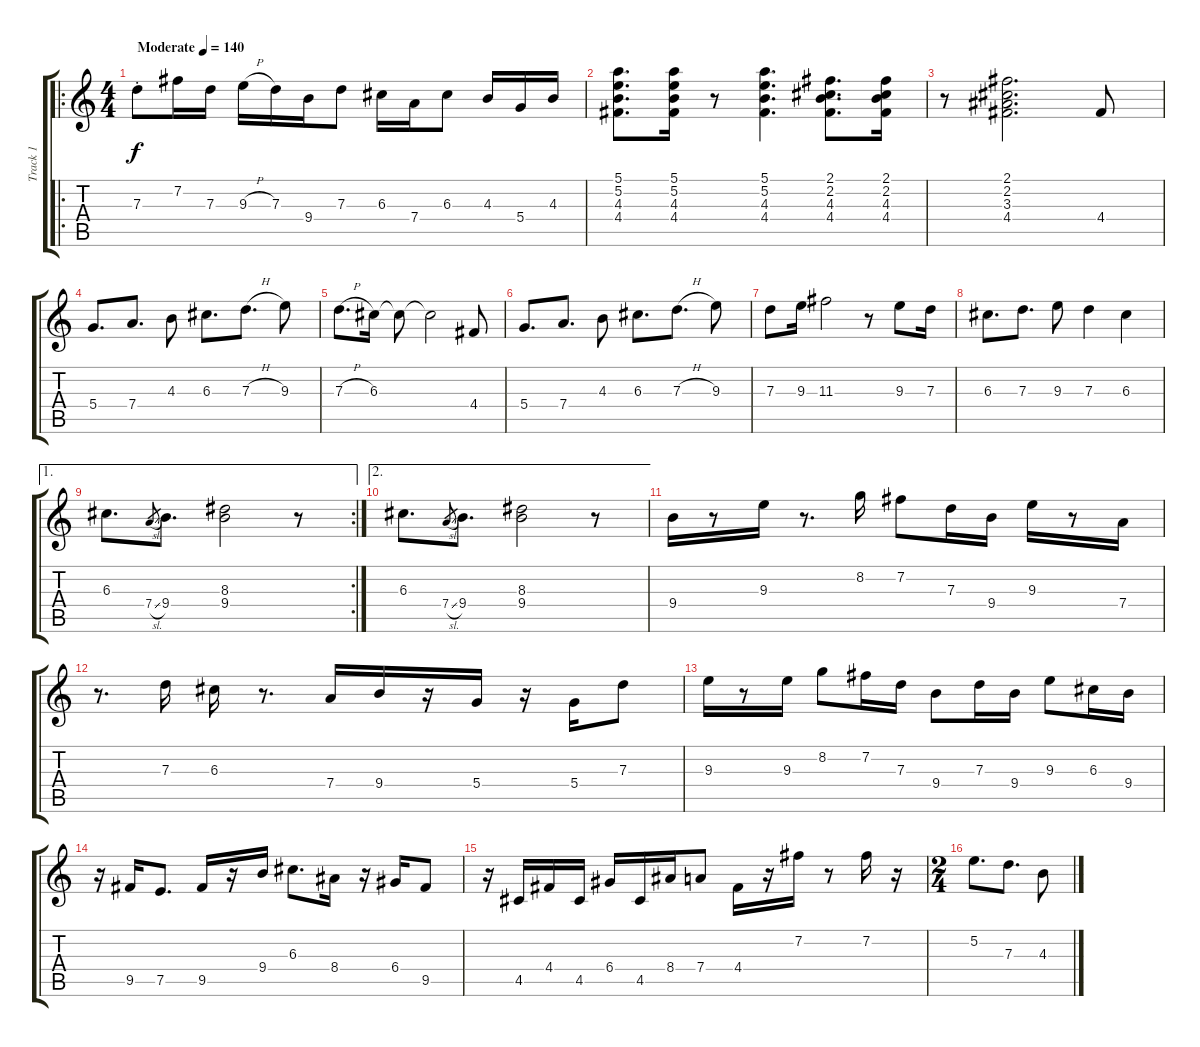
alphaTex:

\track ("Track 1" "Track 1") {instrument electricguitarjazz}
\staff {score tabs}
\tuning (E4 B3 G3 D3 A2 E2) {hide}
\ro
\ts (4 4)
\tempo (140 "Moderate")
\clef g2
\ks c
7.3{st}.8{dy f instrument electricguitarjazz} 7.2.16 7.3.16 9.3{h}.16 7.3.16 9.4.16 7.3.8 6.3.16 7.4.16 6.3.8 4.3.16 5.4.16 4.3.16 |
(5.1 5.2 4.3 4.4).8{d} (5.1 5.2 4.3 4.4).16 r.8 (5.1 5.2 4.3 4.4).4{d} (2.1 2.2 4.3 4.4).8{d} (2.1 2.2 4.3 4.4).16 |
r.8 (2.1 2.2 3.3 4.4).2{d} 4.4.8 |
5.4.8{d} 7.4.8{d} 4.3.8 6.3.8{d} 7.3{h}.8{d} 9.3.8 |
7.3{h}.8{d} 6.3.16 6.3{t}.8 6.3{t}.2 4.4.8 |
5.4.8{d} 7.4.8{d} 4.3.8 6.3.8{d} 7.3{h}.8{d} 9.3.8 |
7.3.8 9.3.16 11.3.2 r.8 9.3.8 7.3.16 |
6.3.8{d} 7.3.8{d} 9.3.8 7.3.4 6.3.4 |
\ae 1
\rc 2
6.3.8{d} 7.4{sl}.8{gr} 9.4.8{d} (8.3 9.4).2 r.8 |
\ae 2
6.3.8{d} 7.4{sl}.8{gr} 9.4.8{d} (8.3 9.4).2 r.8 |
9.4.16 r.8 9.3.16 r.8{d} 8.2.16 7.2.8 7.3.16 9.4.16 9.3.16 r.8 7.4.16 |
r.8{d} 7.3.16 6.3.16 r.8{d} 7.4.16 9.4.16 r.16 5.4.16 r.16 5.4.16 7.3.8 |
9.3.16 r.8 9.3.16 8.2.8 7.2.16 7.3.16 9.4.8 7.3.16 9.4.16 9.3.8 6.3.16 9.4.16 |
r.16 9.5.16 7.5.8{d} 9.5.16 r.16 9.4.16 6.3.8{d} 8.4.16 r.16 6.4.16 9.5.8 |
r.16 4.5.16 4.4.16 4.5.16 6.4.16 4.5.16 8.4.16 7.4.8 4.4.16 r.16 7.2.16 r.8 7.2.16 r.16 |
\ts (2 4)
5.2.8{d} 7.3.8{d} 4.3.8
